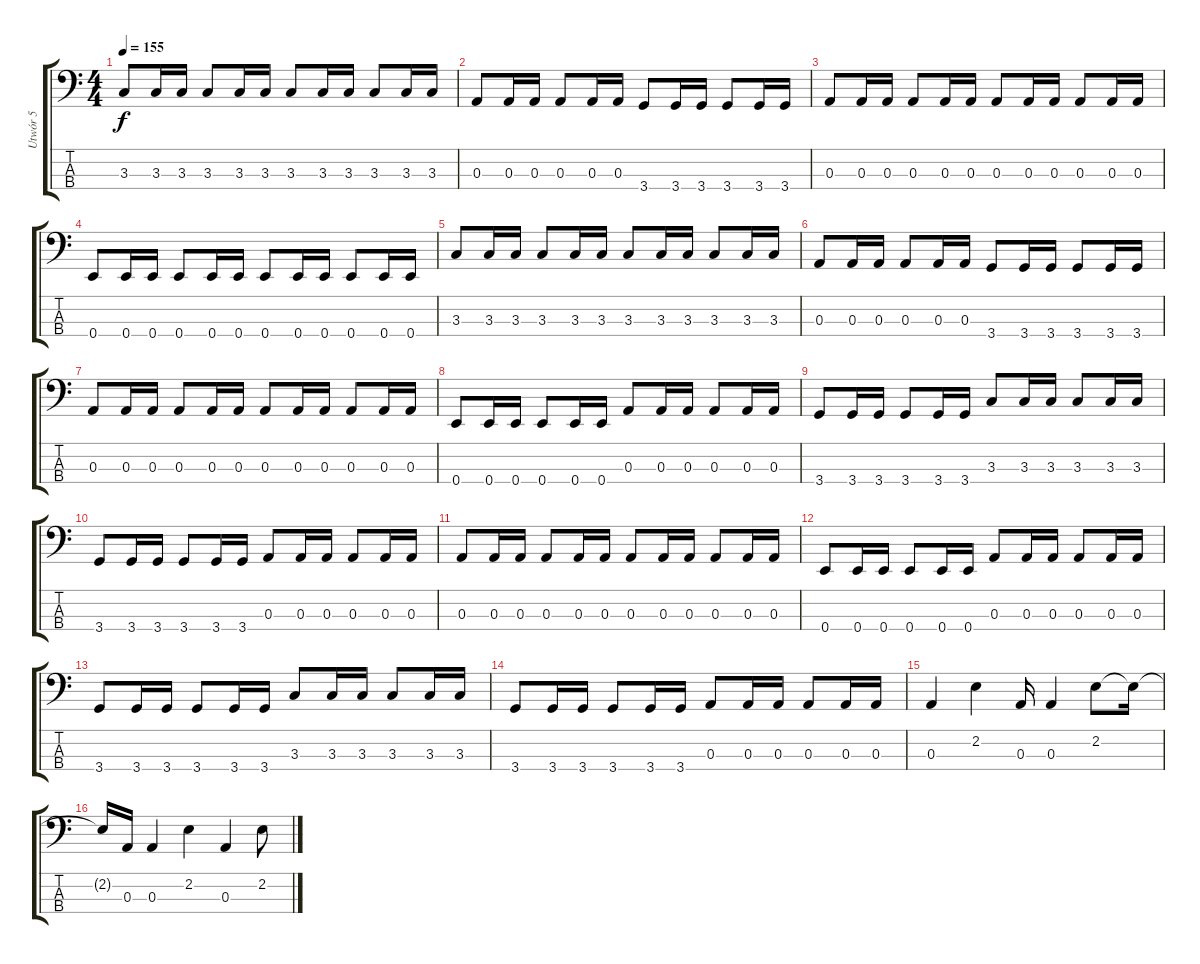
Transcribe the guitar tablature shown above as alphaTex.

\track ("Utwór 5" "Utwór 5") {instrument electricbasspick}
\staff {score tabs}
\tuning (G2 D2 A1 E1) {hide}
\ts (4 4)
\tempo 155
\clef f4
\ks c
3.3.8{dy f} 3.3.16 3.3.16 3.3.8 3.3.16 3.3.16 3.3.8 3.3.16 3.3.16 3.3.8 3.3.16 3.3.16 |
0.3.8 0.3.16 0.3.16 0.3.8 0.3.16 0.3.16 3.4.8 3.4.16 3.4.16 3.4.8 3.4.16 3.4.16 |
0.3.8 0.3.16 0.3.16 0.3.8 0.3.16 0.3.16 0.3.8 0.3.16 0.3.16 0.3.8 0.3.16 0.3.16 |
0.4.8 0.4.16 0.4.16 0.4.8 0.4.16 0.4.16 0.4.8 0.4.16 0.4.16 0.4.8 0.4.16 0.4.16 |
3.3.8 3.3.16 3.3.16 3.3.8 3.3.16 3.3.16 3.3.8 3.3.16 3.3.16 3.3.8 3.3.16 3.3.16 |
0.3.8 0.3.16 0.3.16 0.3.8 0.3.16 0.3.16 3.4.8 3.4.16 3.4.16 3.4.8 3.4.16 3.4.16 |
0.3.8 0.3.16 0.3.16 0.3.8 0.3.16 0.3.16 0.3.8 0.3.16 0.3.16 0.3.8 0.3.16 0.3.16 |
0.4.8 0.4.16 0.4.16 0.4.8 0.4.16 0.4.16 0.3.8 0.3.16 0.3.16 0.3.8 0.3.16 0.3.16 |
3.4.8 3.4.16 3.4.16 3.4.8 3.4.16 3.4.16 3.3.8 3.3.16 3.3.16 3.3.8 3.3.16 3.3.16 |
3.4.8 3.4.16 3.4.16 3.4.8 3.4.16 3.4.16 0.3.8 0.3.16 0.3.16 0.3.8 0.3.16 0.3.16 |
0.3.8 0.3.16 0.3.16 0.3.8 0.3.16 0.3.16 0.3.8 0.3.16 0.3.16 0.3.8 0.3.16 0.3.16 |
0.4.8 0.4.16 0.4.16 0.4.8 0.4.16 0.4.16 0.3.8 0.3.16 0.3.16 0.3.8 0.3.16 0.3.16 |
3.4.8 3.4.16 3.4.16 3.4.8 3.4.16 3.4.16 3.3.8 3.3.16 3.3.16 3.3.8 3.3.16 3.3.16 |
3.4.8 3.4.16 3.4.16 3.4.8 3.4.16 3.4.16 0.3.8 0.3.16 0.3.16 0.3.8 0.3.16 0.3.16 |
0.3.4 2.2.4 0.3.16 0.3.4 2.2.8 2.2{t}.16 |
2.2{t}.16 0.3.16 0.3.4 2.2.4 0.3.4 2.2.8
